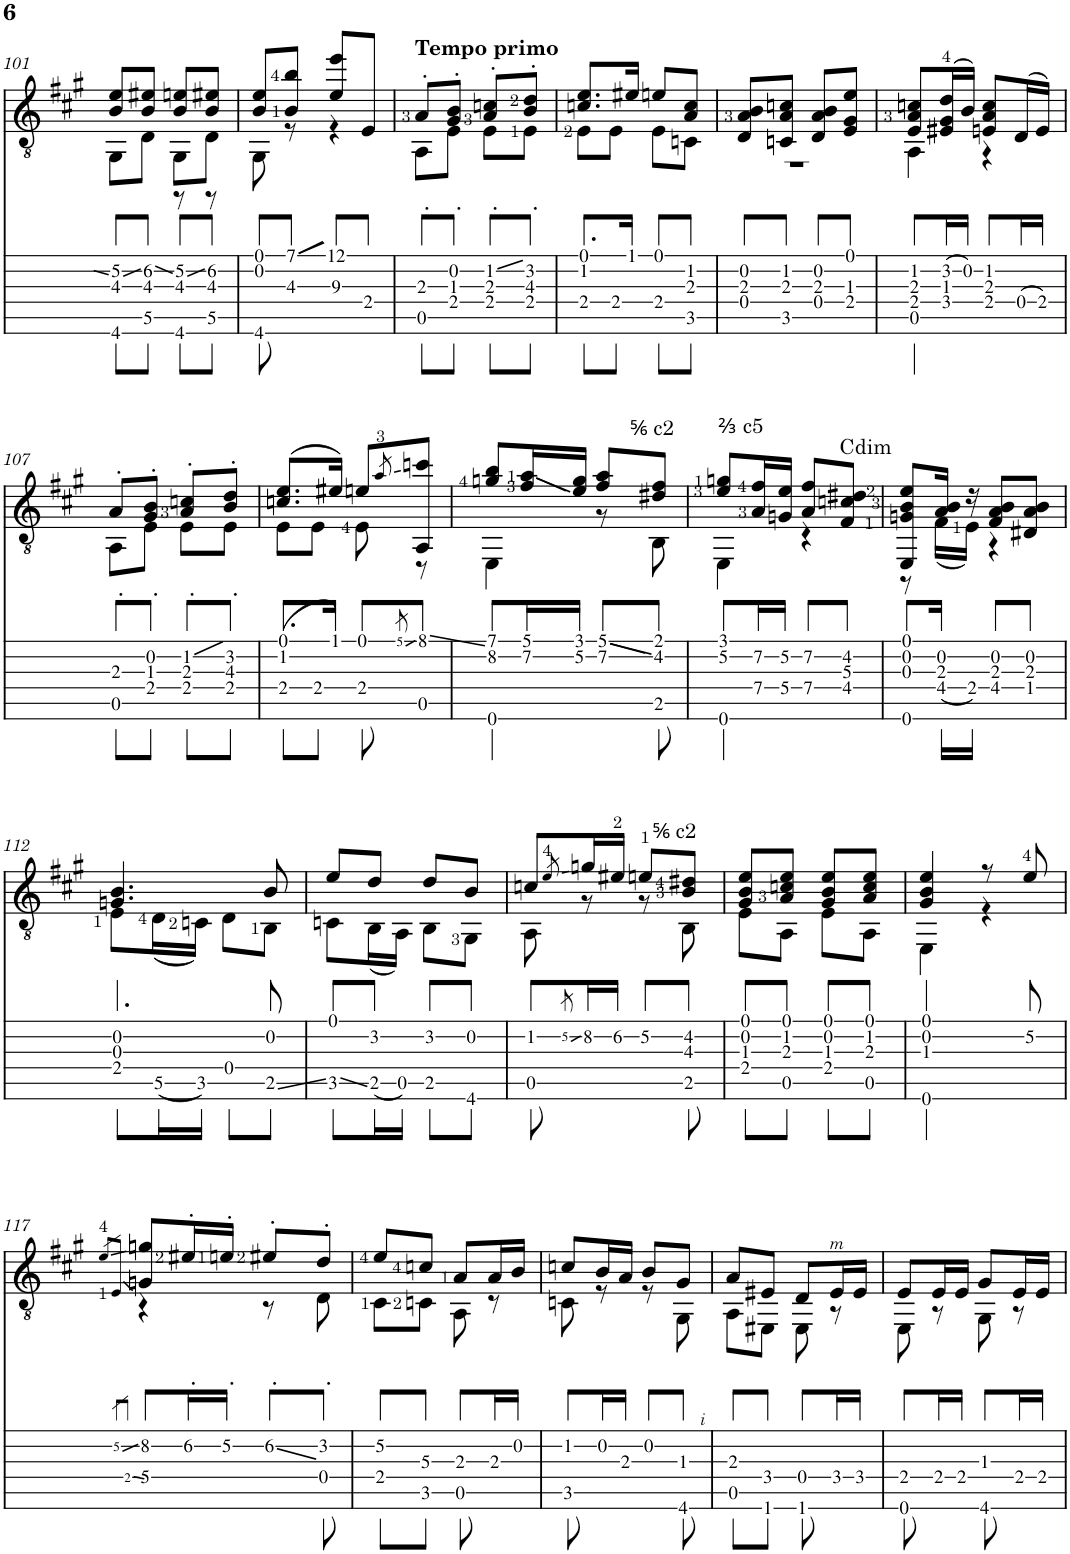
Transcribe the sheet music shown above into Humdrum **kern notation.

**kern	**kern
*part2	*part1
*staff2	*staff1
*I"Chitarra classica (Intavolatura)	*I"Chitarra classica
!!LO:PB:g=z
*	*clefGv2
*k[f#c#g#]	*k[f#c#g#]
*M2/4	*M2/4
=101	=101
*^	*^
*	*^	*	*^
8B/ 8e/L	8GG#\L	4ryy	8B/ 8e/L	8GG#\L	4ryy
8B/ 8e#X/J	8D\J	.	8B/ 8e#X/J	8D\J	.
8B/ 8en/L	8GG#\L	8r	8B/ 8en/L	8GG#\L	8r
8B/ 8e#X/J	8D\J	8r	8B/ 8e#X/J	8D\J	8r
*	*v	*v	*	*	*
*	*	*	*v	*v
=102	=102	=102	=102
8B/ 8e/L	8GG#\	8B/ 8e/L	8GG#\
8B/ 8b/J	8r	8B/ 8b/J	8r
8e/ 8ee/L	4r	8e/ 8ee/L	4r
8E/J	.	8E/J	.
=103	=103	=103	=103
!	!	!LO:TX:a:B:t=Tempo primo	!
8A'/L	8AA\L	8A'/L	8AA\L
8G#/' 8B/'J	8E\J	8G#/' 8B/'J	8E\J
8A/' 8cn/'L	8E\L	8A/' 8cn/'L	8E\L
8B/' 8d/'J	8E\J	8B/' 8d/'J	8E\J
=104	=104	=104	=104
8.cn/ 8.e/L	8E\L	8.cn/ 8.e/L	8E\L
.	8E\J	.	8E\J
16e#X/Jk	.	16e#X/Jk	.
8en/L	8E\L	8en/L	8E\L
8A/ 8c/J	8Cn\J	8A/ 8c/J	8Cn\J
=105	=105	=105	=105
8D/ 8A/ 8B/L	2r	8D/ 8A/ 8B/L	2r
8Cn/ 8A/ 8cn/J	.	8Cn/ 8A/ 8cn/J	.
8D/ 8A/ 8B/L	.	8D/ 8A/ 8B/L	.
8E/ 8G#/ 8e/J	.	8E/ 8G#/ 8e/J	.
=106	=106	=106	=106
8E/ 8A/ 8cn/L	4AA\	8E/ 8A/ 8cn/L	4AA\
(16E#X/ 16G#/ 16d/L	.	(16E#X/ 16G#/ 16d/L	.
16B/JJ)	.	16B/JJ)	.
8En/ 8A/ 8c/L	4r	8En/ 8A/ 8c/L	4r
(16D/L	.	(16D/L	.
16E/JJ)	.	16E/JJ)	.
!!LO:LB:g=z	!!
=107	=107	=107	=107
8A'/L	8AA\L	8A'/L	8AA\L
8G#/' 8B/'J	8E\J	8G#/' 8B/'J	8E\J
8A/' 8cn/'L	8E\L	8A/' 8cn/'L	8E\L
8B/' 8d/'J	8E\J	8B/' 8d/'J	8E\J
=108	=108	=108	=108
(8.cn/ 8.e/L	8E\L	(8.cn/ 8.e/L	8E\L
.	8E\J	.	8E\J
16e#X/Jk)	.	16e#X/Jk)	.
8en/L	8E\	8en/L	8E\
8qa/	.	8qa/	.
8AA/ 8ccn/J	8r	8AA/ 8ccn/J	8r
=109	=109	=109	=109
8gn/ 8b/L	4EE\	8gn/ 8b/L	4EE\
16f#/ 16a/L	.	16f#/ 16a/L	.
16e/ 16g/JJ	.	16e/ 16g/JJ	.
8f#/ 8a/L	8r	8f#/ 8a/L	8r
!	!	!LO:TX:a:t=⅚ c2	!
8d#X/ 8f#/J	8BB\	8d#X/ 8f#/J	8BB\
=110	=110	=110	=110
8e/ 8gn/L	4EE\	8e/ 8gn/L	4EE\
!	!	!LO:TX:a:t=⅔ c5	!
16A/ 16f#/L	.	16A/ 16f#/L	.
16Gn/ 16e/JJ	.	16Gn/ 16e/JJ	.
8A/ 8f#/L	4r	8A/ 8f#/L	4r
!	!	!LO:TX:a:t=Cdim	!
8F#/ 8cn/ 8d#X/J	.	8F#/ 8cn/ 8d#X/J	.
=111	=111	=111	=111
8EE/ 8Gn/ 8B/ 8e/L	8r	8EE/ 8Gn/ 8B/ 8e/L	8r
16A/ 16B/Jk	(16F#\LL	16A/ 16B/Jk	(16F#\LL
16r	16E\JJ)	16r	16E\JJ)
8F#/ 8A/ 8B/L	4r	8F#/ 8A/ 8B/L	4r
8D#X/ 8A/ 8B/J	.	8D#X/ 8A/ 8B/J	.
!!LO:LB:g=z	!!
=112	=112	=112	=112
4.Gn/ 4.B/	8E\L	4.Gn/ 4.B/	8E\L
.	(16D\L	.	(16D\L
.	16Cn\JJ)	.	16Cn\JJ)
.	8D\L	.	8D\L
8B/	8BB\J	8B/	8BB\J
=113	=113	=113	=113
8e/L	8Cn\L	8e/L	8Cn\L
8d/J	(16BB\L	8d/J	(16BB\L
.	16AA\JJ)	.	16AA\JJ)
8d/L	8BB\L	8d/L	8BB\L
8B/J	8GG#\J	8B/J	8GG#\J
=114	=114	=114	=114
8cn/L	8AA\	8cn/L	8AA\
8qe/	.	8qe/	.
16gn/L	8r	16gn/L	8r
16e#X/JJ	.	16e#X/JJ	.
8en/L	8r	8en/L	8r
!	!	!LO:TX:a:t=⅚ c2	!
8B/ 8d#X/J	8BB\	8B/ 8d#X/J	8BB\
=115	=115	=115	=115
8G#/ 8B/ 8e/L	8E\L	8G#/ 8B/ 8e/L	8E\L
8A/ 8cn/ 8e/J	8AA\J	8A/ 8cn/ 8e/J	8AA\J
8G#/ 8B/ 8e/L	8E\L	8G#/ 8B/ 8e/L	8E\L
8A/ 8c/ 8e/J	8AA\J	8A/ 8c/ 8e/J	8AA\J
=116	=116	=116	=116
4G#/ 4B/ 4e/	4EE\	4G#/ 4B/ 4e/	4EE\
8r	4r	8r	4r
8e/	.	8e/	.
!!LO:LB:g=z	!!
=117	=117	=117	=117
8qe/L	.	8qe/L	.
8qE/J	.	8qE/J	.
8Gn/ 8gn/L	4r	8Gn/ 8gn/L	4r
16e#X'/L	.	16e#X'/L	.
16en'/JJ	.	16en'/JJ	.
8e#X'/L	8r	8e#X'/L	8r
8d'/J	8D\	8d'/J	8D\
=118	=118	=118	=118
8e/L	8E\L	8e/L	8C#\L
8cn/J	8Cn\J	8cn/J	8Cn\J
8A/L	8AA\	8A/L	8AA\
16A/L	8r	16A/L	8r
16B/JJ	.	16B/JJ	.
=119	=119	=119	=119
8cn/L	8Cn\	8cn/L	8Cn\
16B/L	8r	16B/L	8r
16A/JJ	.	16A/JJ	.
8B/L	8r	8B/L	8r
8G#/J	8GG#\	8G#/J	8GG#\
=120	=120	=120	=120
8A/L	8AA\L	8A/L	8AA\L
8E#X/J	8EE#X\J	8E#X/J	8EE#X\J
8D/L	8EE#\	8D/L	8EE#\
16E#/L	8r	16E#/L	8r
16E#/JJ	.	16E#/JJ	.
=121	=121	=121	=121
8E/L	8EE\	8E/L	8EE\
16E/L	8r	16E/L	8r
16E/JJ	.	16E/JJ	.
8G#/L	8GG#\	8G#/L	8GG#\
16E/L	8r	16E/L	8r
16E/JJ	.	16E/JJ	.
*v	*v	*	*
*	*v	*v
=	=
*-	*-
